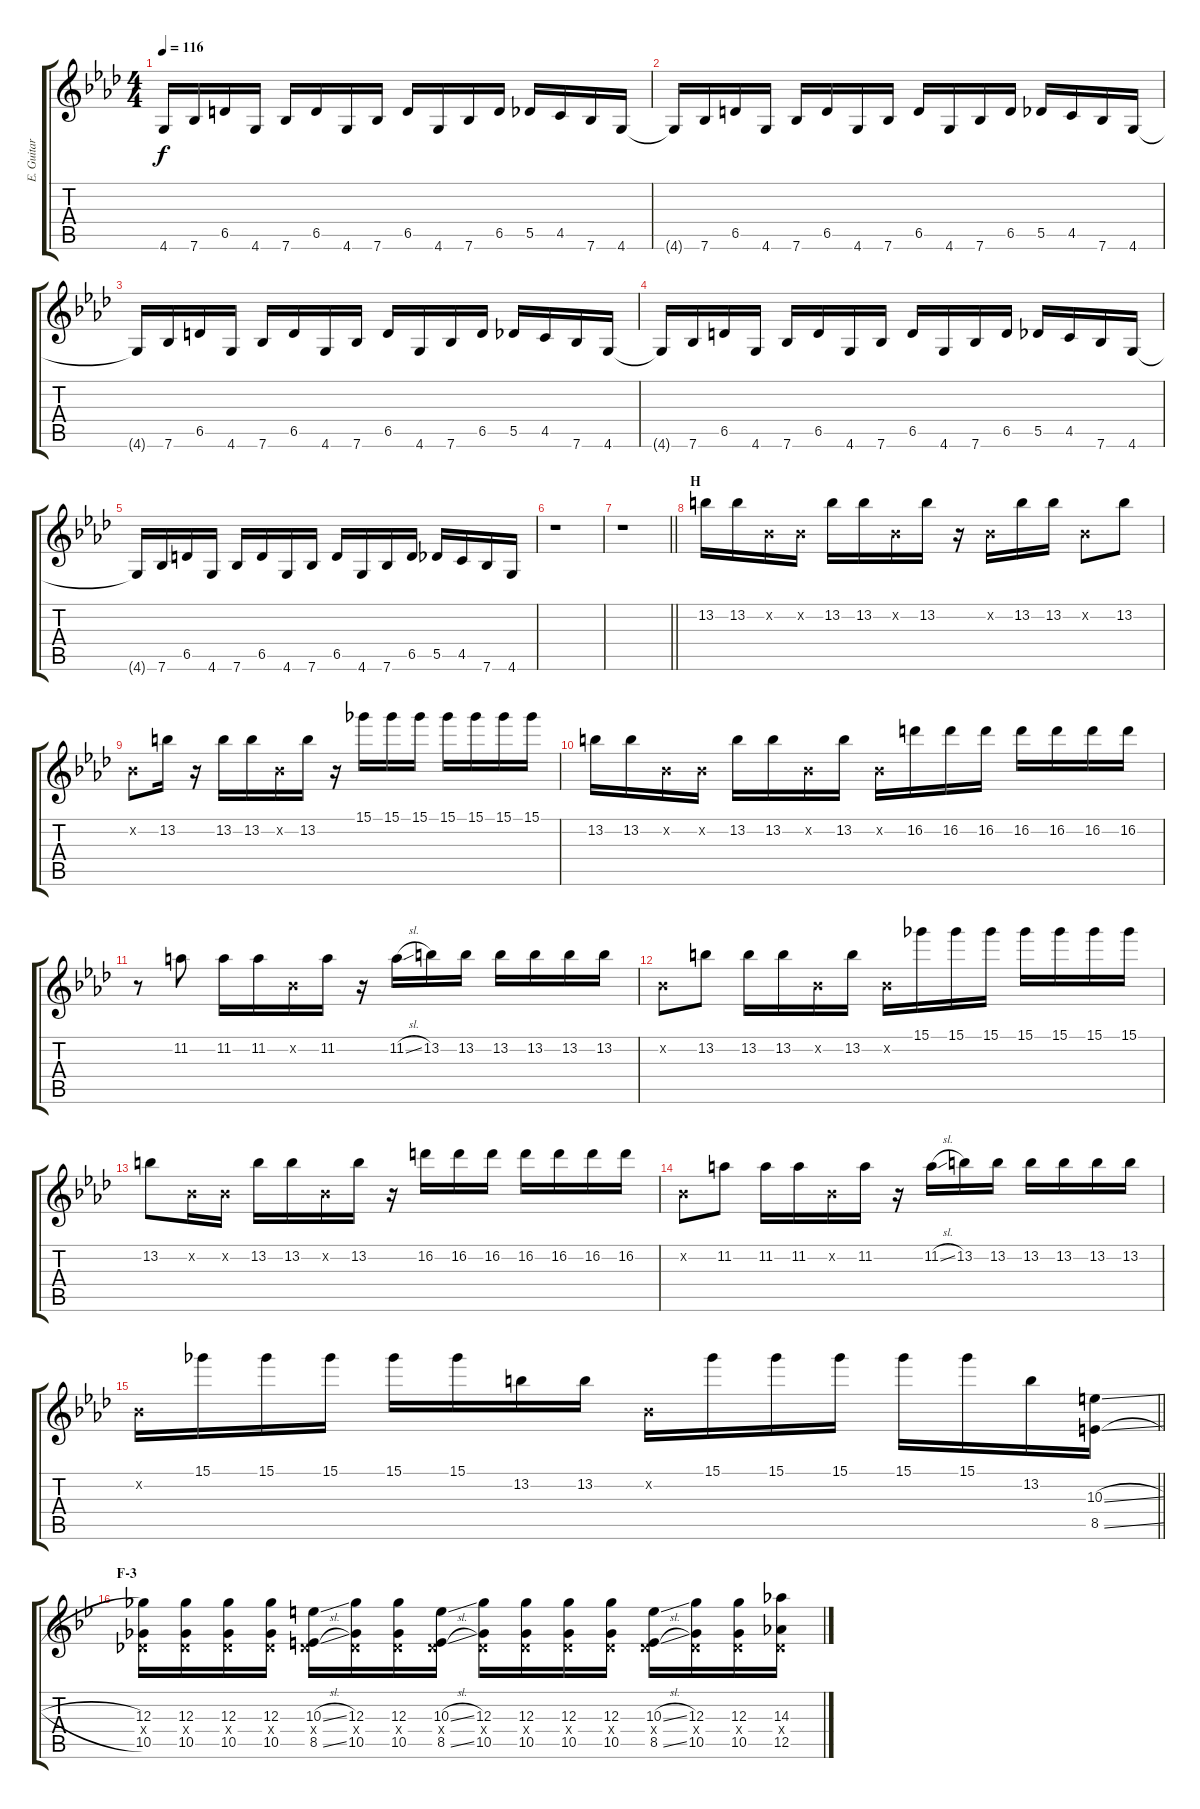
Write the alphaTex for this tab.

\track ("E. Guitar II" "E. Guitar ") {instrument distortionguitar}
\staff {score tabs}
\tuning (Eb4 Bb3 Gb3 Db3 Ab2 Eb2) {hide}
\ts (4 4)
\tempo 116
\clef g2
\ks ab
4.6{t}.16{dy f} 7.6.16 6.5.16 4.6.16 7.6.16 6.5.16 4.6.16 7.6.16 6.5.16 4.6.16 7.6.16 6.5.16 5.5.16 4.5.16 7.6.16 4.6.16 |
4.6{t}.16 7.6.16 6.5.16 4.6.16 7.6.16 6.5.16 4.6.16 7.6.16 6.5.16 4.6.16 7.6.16 6.5.16 5.5.16 4.5.16 7.6.16 4.6.16 |
4.6{t}.16 7.6.16 6.5.16 4.6.16 7.6.16 6.5.16 4.6.16 7.6.16 6.5.16 4.6.16 7.6.16 6.5.16 5.5.16 4.5.16 7.6.16 4.6.16 |
4.6{t}.16 7.6.16 6.5.16 4.6.16 7.6.16 6.5.16 4.6.16 7.6.16 6.5.16 4.6.16 7.6.16 6.5.16 5.5.16 4.5.16 7.6.16 4.6.16 |
4.6{t}.16 7.6.16 6.5.16 4.6.16 7.6.16 6.5.16 4.6.16 7.6.16 6.5.16 4.6.16 7.6.16 6.5.16 5.5.16 4.5.16 7.6.16 4.6.16 |
r.1 |
\barLineRight lightlight
r.1 |
\section ("" "H")
13.2.16 13.2.16 0.2{x}.16 0.2{x}.16 13.2.16 13.2.16 0.2{x}.16 13.2.16 r.16 0.2{x}.16 13.2.16 13.2.16 0.2{x}.8 13.2.8 |
0.2{x}.8 13.2.16 r.16 13.2.16 13.2.16 0.2{x}.16 13.2.16 r.16 15.1.16 15.1.16 15.1.16 15.1.16 15.1.16 15.1.16 15.1.16 |
13.2.16 13.2.16 0.2{x}.16 0.2{x}.16 13.2.16 13.2.16 0.2{x}.16 13.2.16 0.2{x}.16 16.2.16 16.2.16 16.2.16 16.2.16 16.2.16 16.2.16 16.2.16 |
r.8 11.2.8 11.2.16 11.2.16 0.2{x}.16 11.2.16 r.16 11.2{sl}.16 13.2.16 13.2.16 13.2.16 13.2.16 13.2.16 13.2.16 |
0.2{x}.8 13.2.8 13.2.16 13.2.16 0.2{x}.16 13.2.16 0.2{x}.16 15.1.16 15.1.16 15.1.16 15.1.16 15.1.16 15.1.16 15.1.16 |
13.2.8 0.2{x}.16 0.2{x}.16 13.2.16 13.2.16 0.2{x}.16 13.2.16 r.16 16.2.16 16.2.16 16.2.16 16.2.16 16.2.16 16.2.16 16.2.16 |
0.2{x}.8 11.2.8 11.2.16 11.2.16 0.2{x}.16 11.2.16 r.16 11.2{sl}.16 13.2.16 13.2.16 13.2.16 13.2.16 13.2.16 13.2.16 |
\barLineRight lightlight
0.2{x}.16 15.1.16 15.1.16 15.1.16 15.1.16 15.1.16 13.2.16 13.2.16 0.2{x}.16 15.1.16 15.1.16 15.1.16 15.1.16 15.1.16 13.2.16 (10.3{sl} 8.5{sl}).16 |
\section ("" "F-3")
\ks bb
(12.3 0.4{x} 10.5).16 (12.3 0.4{x} 10.5).16 (12.3 0.4{x} 10.5).16 (12.3 0.4{x} 10.5).16 (10.3{sl} 0.4{x} 8.5{sl}).16 (12.3 0.4{x} 10.5).16 (12.3 0.4{x} 10.5).16 (10.3{sl} 0.4{x} 8.5{sl}).16 (12.3 0.4{x} 10.5).16 (12.3 0.4{x} 10.5).16 (12.3 0.4{x} 10.5).16 (12.3 0.4{x} 10.5).16 (10.3{sl} 0.4{x} 8.5{sl}).16 (12.3 0.4{x} 10.5).16 (12.3 0.4{x} 10.5).16 (14.3{sl} 0.4{x} 12.5{sl}).16
